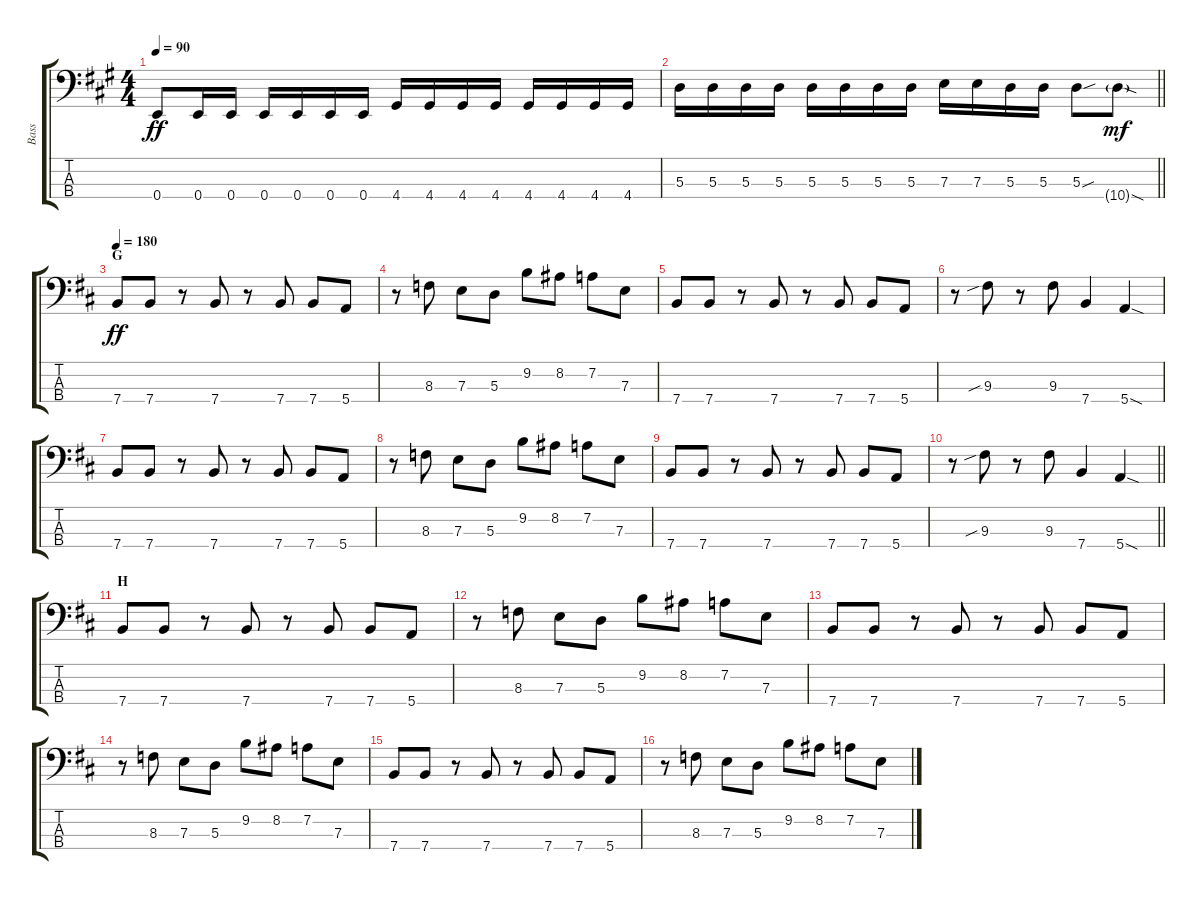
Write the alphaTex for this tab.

\track ("Bass" "Bass") {instrument electricbasspick}
\staff {score tabs}
\tuning (G2 D2 A1 E1) {hide}
\ts (4 4)
\tempo 90
\clef f4
\ks a
0.4.8{dy ff} 0.4.16 0.4.16 0.4.16 0.4.16 0.4.16 0.4.16 4.4.16 4.4.16 4.4.16 4.4.16 4.4.16 4.4.16 4.4.16 4.4.16 |
\barLineRight lightlight
5.3.16 5.3.16 5.3.16 5.3.16 5.3.16 5.3.16 5.3.16 5.3.16 7.3.16 7.3.16 5.3.16 5.3.16 5.3{sou}.8 10.4{sod g}.8{dy mf} |
\section ("" "G")
\tempo 180
\ks d
7.4.8{dy ff} 7.4.8 r.8 7.4.8 r.8 7.4.8 7.4.8 5.4.8 |
r.8 8.3.8 7.3.8 5.3.8 9.2.8 8.2.8 7.2.8 7.3.8 |
7.4.8 7.4.8 r.8 7.4.8 r.8 7.4.8 7.4.8 5.4.8 |
r.8 9.3{sib}.8 r.8 9.3.8 7.4.4 5.4{sod}.4 |
7.4.8 7.4.8 r.8 7.4.8 r.8 7.4.8 7.4.8 5.4.8 |
r.8 8.3.8 7.3.8 5.3.8 9.2.8 8.2.8 7.2.8 7.3.8 |
7.4.8 7.4.8 r.8 7.4.8 r.8 7.4.8 7.4.8 5.4.8 |
\barLineRight lightlight
r.8 9.3{sib}.8 r.8 9.3.8 7.4.4 5.4{sod}.4 |
\section ("" "H")
7.4.8 7.4.8 r.8 7.4.8 r.8 7.4.8 7.4.8 5.4.8 |
r.8 8.3.8 7.3.8 5.3.8 9.2.8 8.2.8 7.2.8 7.3.8 |
7.4.8 7.4.8 r.8 7.4.8 r.8 7.4.8 7.4.8 5.4.8 |
r.8 8.3.8 7.3.8 5.3.8 9.2.8 8.2.8 7.2.8 7.3.8 |
7.4.8 7.4.8 r.8 7.4.8 r.8 7.4.8 7.4.8 5.4.8 |
r.8 8.3.8 7.3.8 5.3.8 9.2.8 8.2.8 7.2.8 7.3.8
